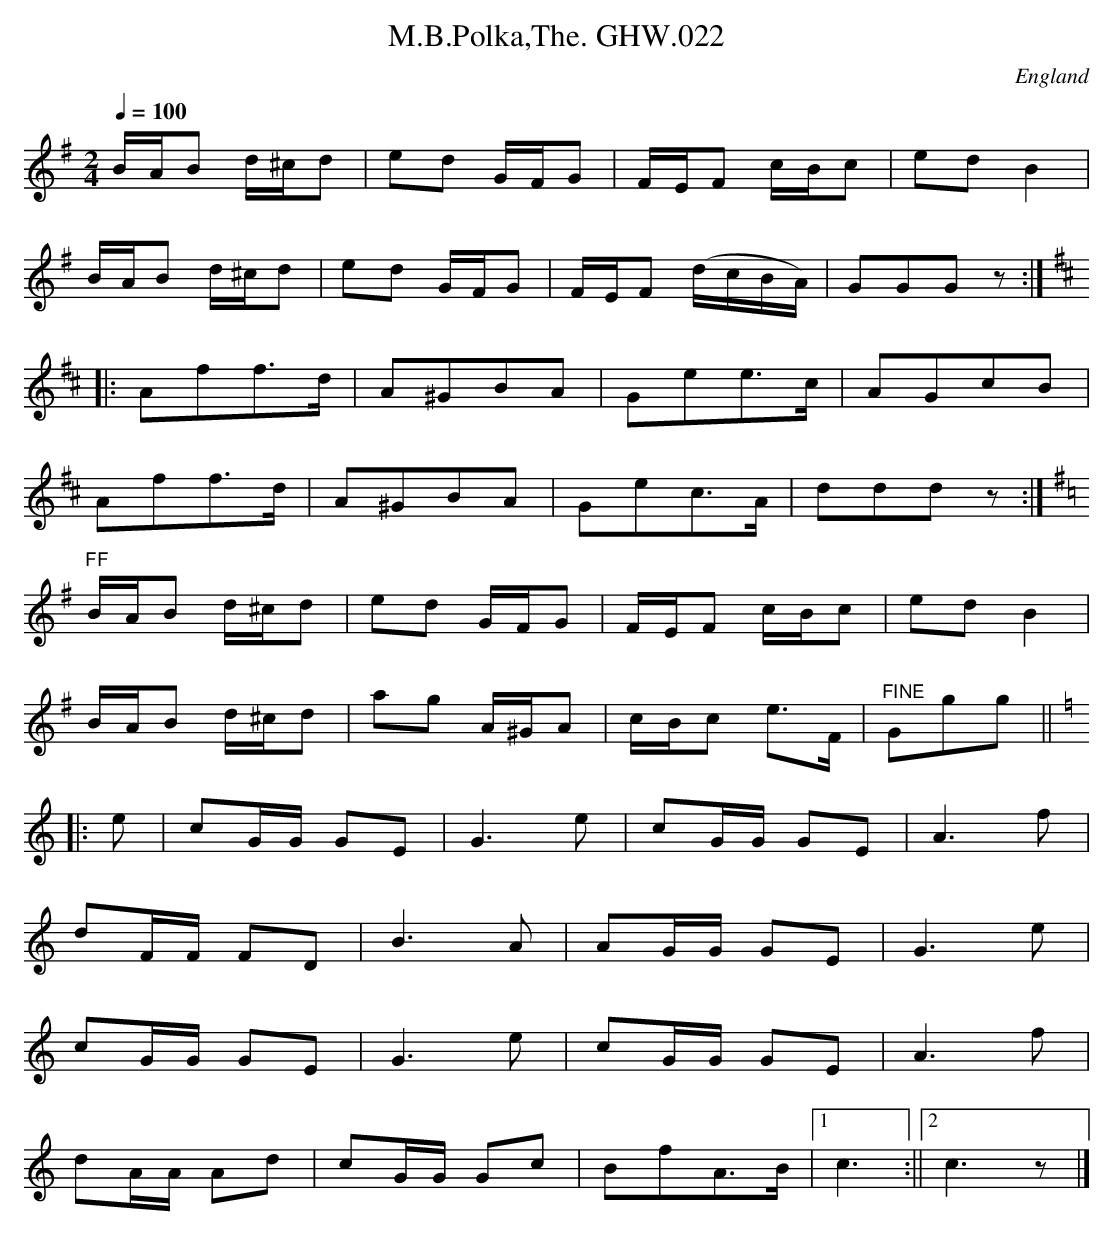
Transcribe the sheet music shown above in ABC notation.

X:1
T:M.B.Polka,The. GHW.022
L:1/8
M:2/4
O:England
Q:1/4=100
K:G
B/A/B d/^c/d|ed G/F/G| F/E/F c/B/c|ed B2|!
B/A/B d/^c/d|ed G/F/G| F/E/F (d/c/B/A/)|GGG z:|!
K:D
|:Aff>d|A^GBA|Gee>c|AGcB|!
Aff>d|A^GBA|Gec>A|ddd z:|!
K:G
"^FF"B/A/B d/^c/d|ed G/F/G| F/E/F c/B/c|ed B2|!
B/A/B d/^c/d|ag A/^G/A|c/B/c e>F|"^FINE"Ggg||!
K:C
|:e|cG/G/ GE|G3 e|cG/G/ GE|A3 f|!
dF/F/ FD|B3A|AG/G/ GE|G3e|!
cG/G/ GE|G3 e|cG/G/ GE|A3 f|!
dA/A/ Ad|cG/G/ Gc|BfA>B|1c3:||2c3 z|]
